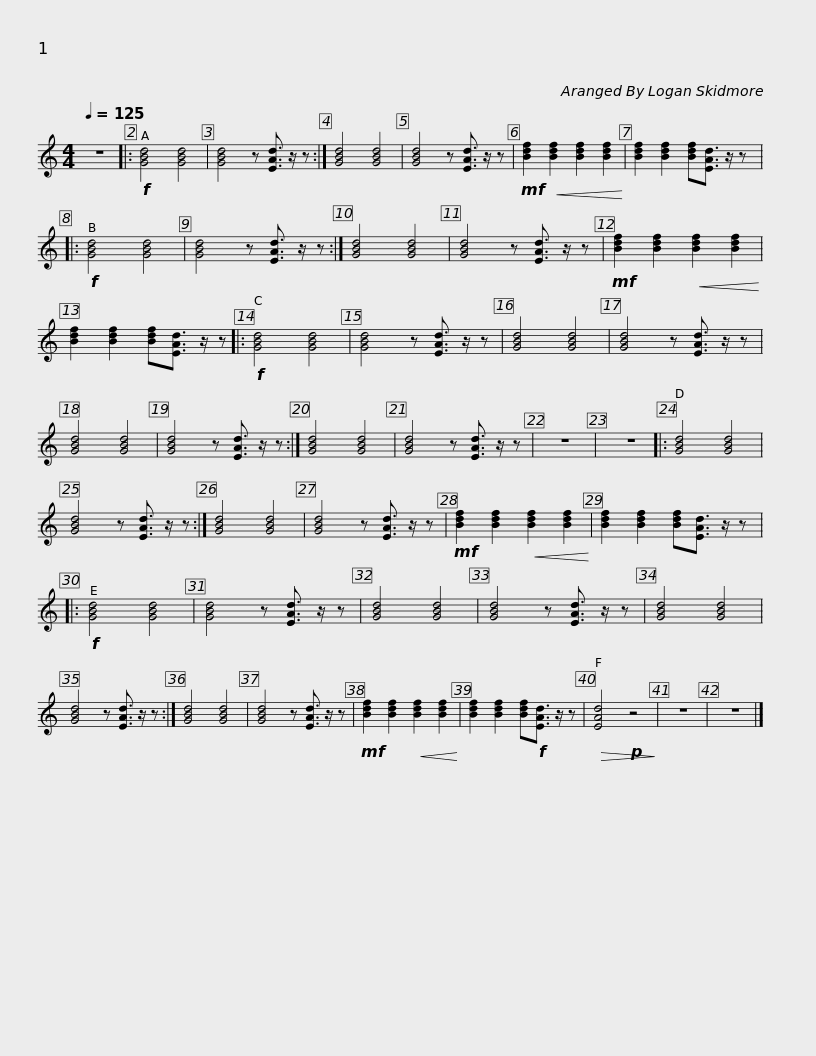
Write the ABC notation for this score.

X:1
L:1/8
Q:1/4=125
M:4/4
I:linebreak $
K:none
V:1 treble transpose=-2
V:1
[K:C] z8 |:!f! [GBd]4 [GBd]4 | [GBd]4 z [EAd]3/2 z/ z :| [GBd]4 [GBd]4 | [GBd]4 z [EAd]3/2 z/ z | %5
!mf! [Bdf]2!<(! [Bdf]2 [Bdf]2 [Bdf]2!<)! | [Bdf]2 [Bdf]2 [Bdf][EAd]3/2 z/ z |:!f! [GBd]4 [GBd]4 | [GBd]4 z [EAd]3/2 z/ z :| [GBd]4 [GBd]4 |$ %10
 [GBd]4 z [EAd]3/2 z/ z |!mf! [Bdf]2 [Bdf]2!<(! [Bdf]2 [Bdf]2!<)! | [Bdf]2 [Bdf]2 [Bdf][EAd]3/2 z/ z |:!f! [GBd]4 [GBd]4 | [GBd]4 z [EAd]3/2 z/ z | %15
 [GBd]4 [GBd]4 | [GBd]4 z [EAd]3/2 z/ z | [GBd]4 [GBd]4 | [GBd]4 z [EAd]3/2 z/ z :| [GBd]4 [GBd]4 |$ %20
 [GBd]4 z [EAd]3/2 z/ z | z8 | z8 |: [GBd]4 [GBd]4 | [GBd]4 z [EAd]3/2 z/ z :| %25
 [GBd]4 [GBd]4 | [GBd]4 z [EAd]3/2 z/ z |!mf! [Bdf]2 [Bdf]2!<(! [Bdf]2 [Bdf]2!<)! | [Bdf]2 [Bdf]2 [Bdf][EAd]3/2 z/ z |:!f! [GBd]4 [GBd]4 |$ %30
 [GBd]4 z [EAd]3/2 z/ z | [GBd]4 [GBd]4 | [GBd]4 z [EAd]3/2 z/ z | [GBd]4 [GBd]4 | [GBd]4 z [EAd]3/2 z/ z :| %35
 [GBd]4 [GBd]4 | [GBd]4 z [EAd]3/2 z/ z |!mf! [Bdf]2 [Bdf]2!<(! [Bdf]2 [Bdf]2!<)! | [Bdf]2 [Bdf]2 [Bdf]!f![EAd]3/2 z/ z |!>(! [EAd]4!p! z4!>)! |$ %40
 z8 | z8 |] %42
